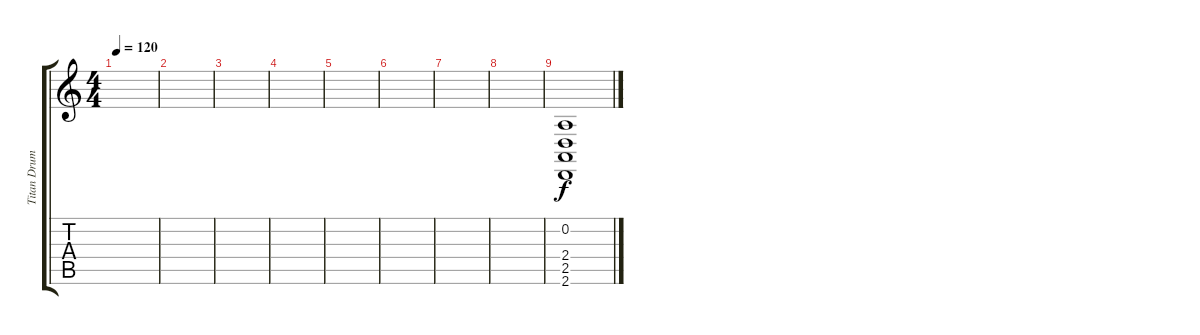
\track ("Titan Drums" "Titan Drum") {instrument taikodrum}
\staff {score tabs}
\tuning (D4 A3 F3 C3 G2 C2) {hide}
\ts (4 4)
\tempo 120
\clef g2
\ks c
|
|
|
|
|
|
|
|
(0.2 2.4 2.5 2.6).1
